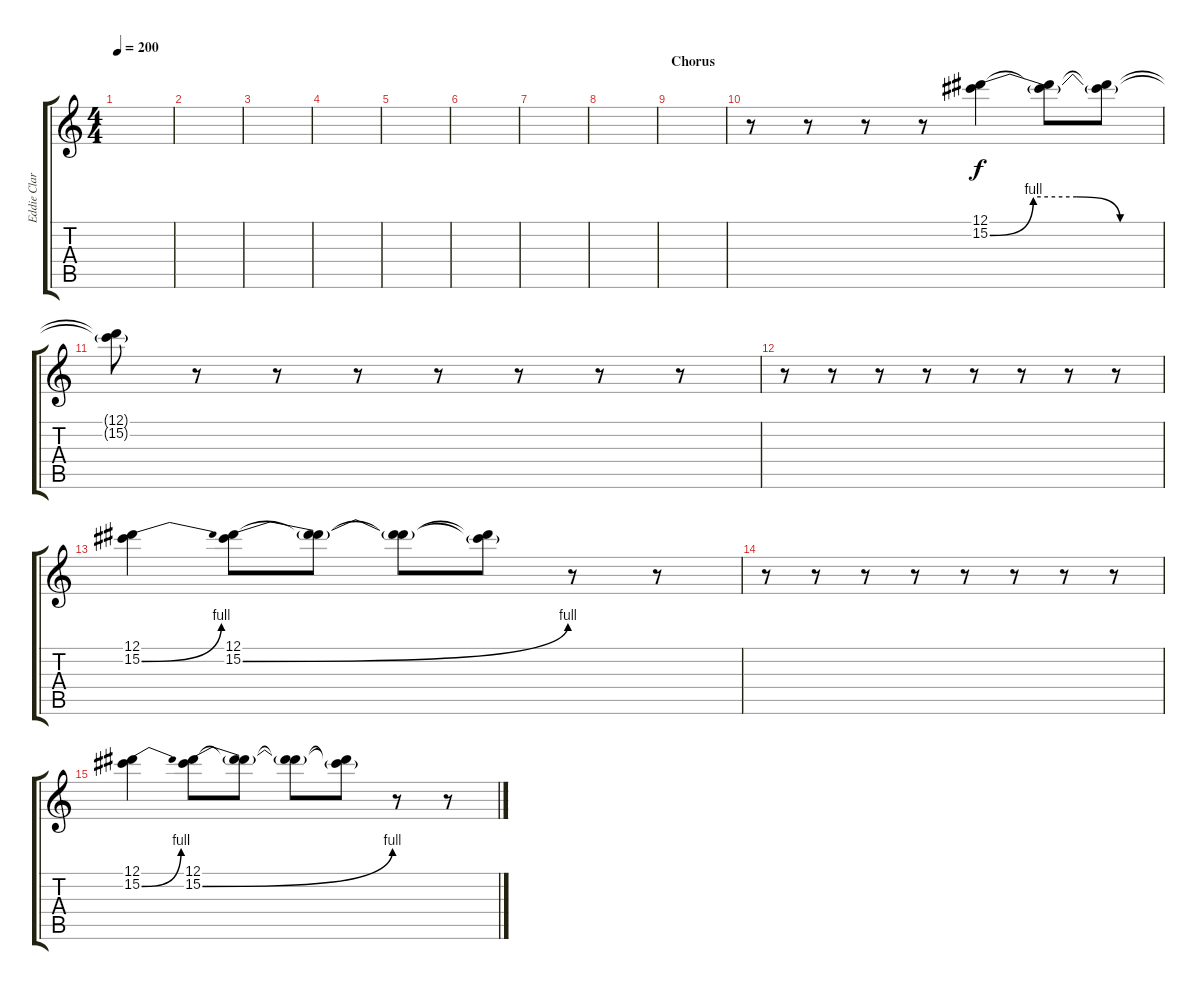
\track ("Eddie Clarke Solo" "Eddie Clar") {instrument distortionguitar}
\staff {score tabs}
\tuning (Eb4 Bb3 Gb3 Db3 Ab2 Eb2) {hide}
\ts (4 4)
\tempo 200
\clef g2
\ks c
|
|
|
|
|
|
|
|
\section ("" "Chorus")
|
r.8 r.8 r.8 r.8 (12.1 15.2{be (custom 0 0 15 4 30 4 45 0 60 0)}).4 (12.1{t} 15.2{t}).8 (12.1{t} 15.2{t}).8 |
(12.1{t} 15.2{t}).8 r.8 r.8 r.8 r.8 r.8 r.8 r.8 |
r.8 r.8 r.8 r.8 r.8 r.8 r.8 r.8 |
(12.1 15.2{be (bend 0 0 60 4)}).4 (12.1 15.2{be (bend 0 0 60 4)}).8 (12.1{t} 15.2{t}).8 (12.1{t} 15.2{t}).8 (12.1{t} 15.2{t}).8 r.8 r.8 |
r.8 r.8 r.8 r.8 r.8 r.8 r.8 r.8 |
(12.1 15.2{be (bend 0 0 60 4)}).4 (12.1 15.2{be (bend 0 0 60 4)}).8 (12.1{t} 15.2{t}).8 (12.1{t} 15.2{t}).8 (12.1{t} 15.2{t}).8 r.8 r.8
